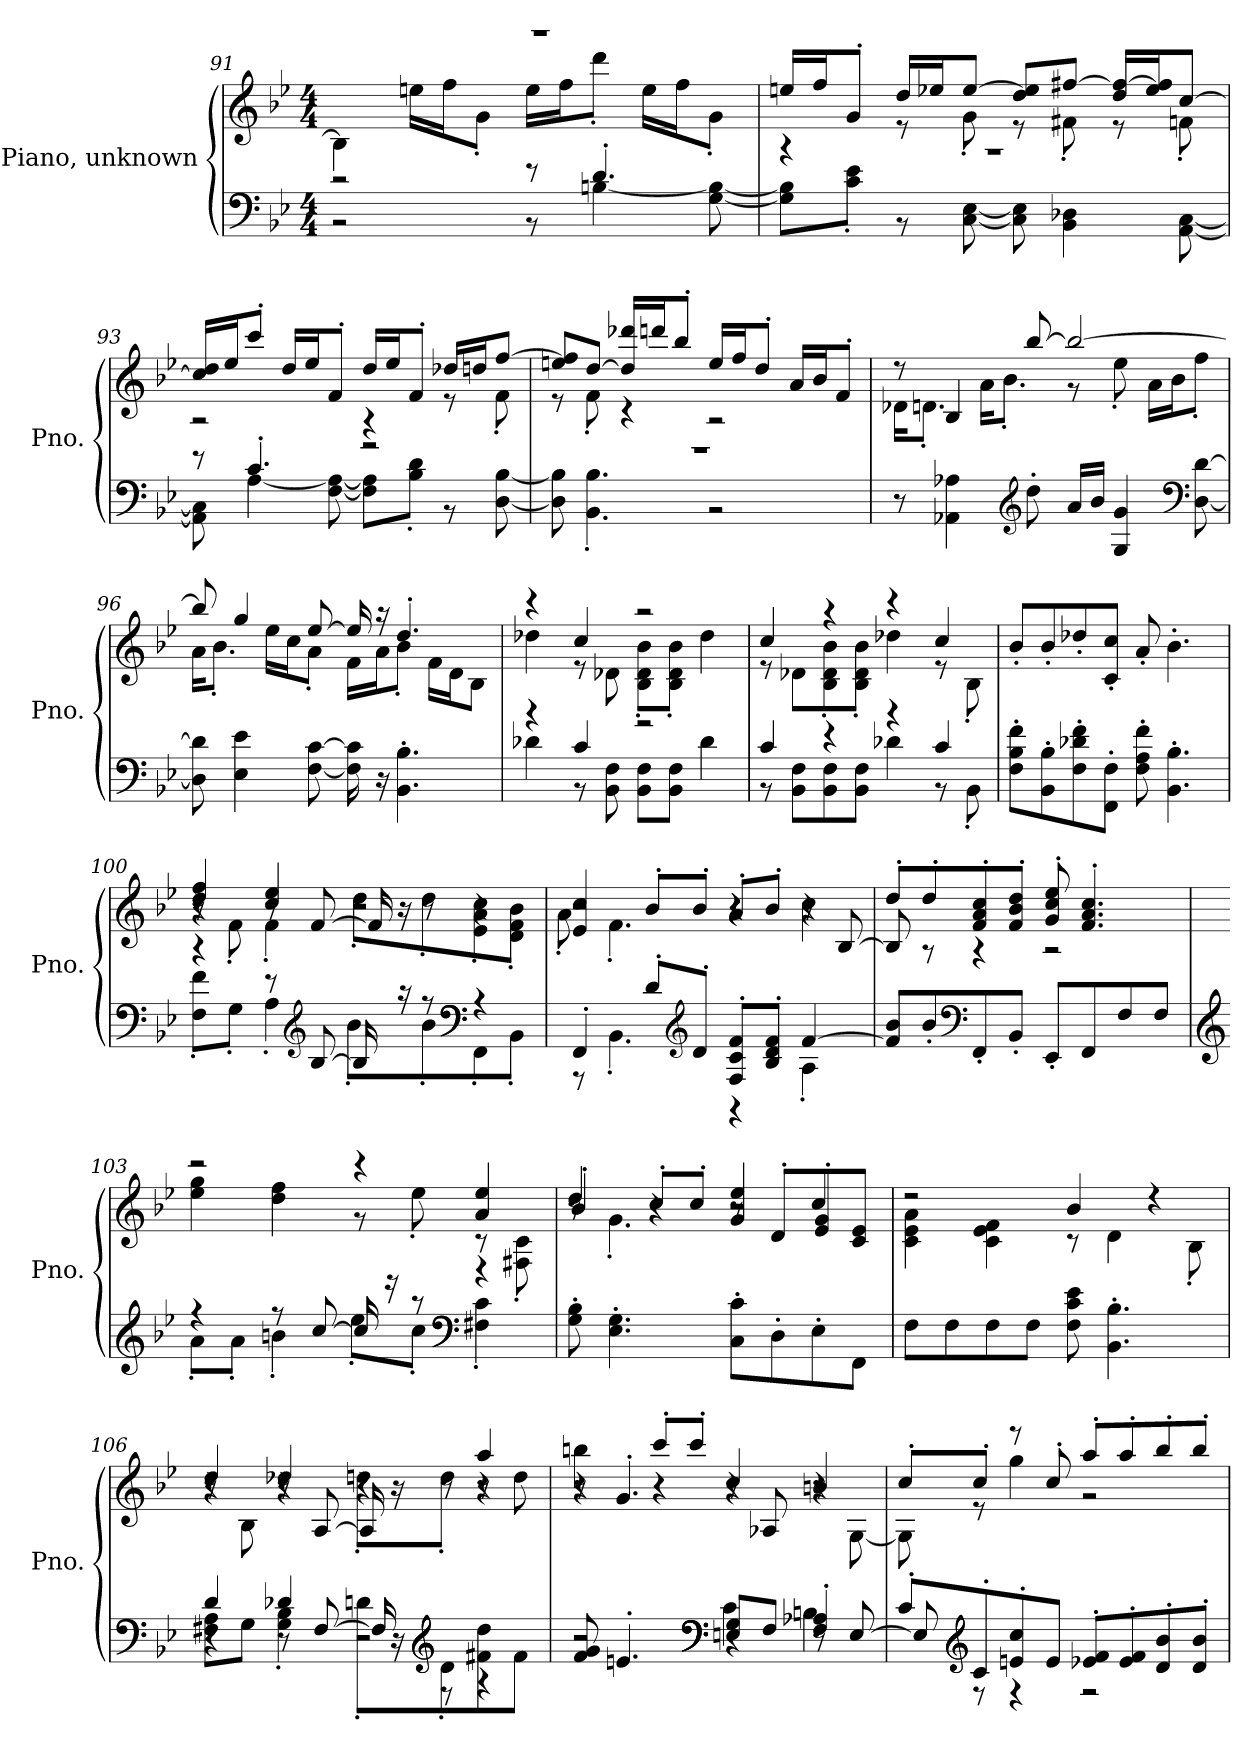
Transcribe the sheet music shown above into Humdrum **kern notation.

**kern	**kern
*part1	*part1
*staff2	*staff1
*I"Piano, unknown	*
*I'Pno.	*
*clefF4	*clefG2
*k[b-e-]	*k[b-e-]
*M4/4	*M4/4
=91	=91
*^	*^
2r	2r	1r	4B-\]
.	.	.	16een\LL
.	.	.	16ff\J
.	.	.	8g'\J
8r	8r	.	16ee\LL
.	.	.	16ff\J
4.d'/	[4Bn\	.	8ddd'\J
.	.	.	16ee\LL
.	.	.	16ff\J
.	[8G\ 8B\_	.	8g'\J
=92	=92	=92	=92
1r	8G\] 8B\]L	16een/LL	4r
.	.	16ff/J	.
.	8c\' 8e-\'J	8g'/J	.
.	8r	16dd/LL	8r
.	.	16ee-X/J	.
.	[8C\ [8E-\	[8ee-/J	8g'\
.	8C\] 8E-\]	8dd/ 8ee-/]L	8r
.	4BB-\ 4D-X\	[8ff#X/J	8f#X'\
.	.	16dd/ 16ff#/_LL	8r
.	.	16ee-/ 16ff#/]J	.
.	[8AA\ [8C\	[8cc/J	8fn'\
!!LO:LB:g=z	!!
=93	=93	=93	=93
8r	8AA\] 8C\]	16cc/] 16dd/LL	2r
.	.	16ee-/J	.
4.c'/	[4A\	8ccc'/J	.
.	.	16dd/LL	.
.	.	16ee-/J	.
.	[8F\ 8A\_	8f'/J	.
2r	8F\] 8A\]L	16dd/LL	4r
.	.	16ee-/J	.
.	8B-\' 8d\'J	8f'/J	.
.	8r	16dd-X/LL	8r
.	.	16ddn/J	.
.	[8D\ [8B-\	[8ff/J	8f'\
=94	=94	=94	=94
1r	8D\] 8B-\]	8een/ 8ff/]L	8r
.	4.BB-\' 4.B-\'	[8dd/J	8f'\
.	.	16dd/] 16ddd-X/LL	4r
.	.	16dddn/J	.
.	.	8bb-'/J	.
.	2r	16ee/LL	2r
.	.	16ff/J	.
.	.	8dd'/J	.
.	.	16a/LL	.
.	.	16b-/J	.
.	.	8f'/J	.
*v	*v	*	*
=95	=95	=95
8r	8r	16d-X\KL
.	.	8.dn'\J
4AA-X\ 4A-X\	4B-/	.
.	.	16a\KL
.	.	8.b-'\J
*clefG2	*	*
8dd'\	[8bb-/	.
16a/LL	2bb-/_	8r
16b-/JJ	.	.
4G/ 4g/	.	8ee-'\
.	.	16a\LL
.	.	16b-\J
*clefF4	*	*
[8D\ [8d\	.	8ff'\J
!!LO:LB:g=z	!!
=96	=96	=96
8D\] 8d\]	8bb-/]	16a\KL
.	.	8.b-'\J
4E-\ 4e-\	4gg/	.
.	.	16ee-\LL
.	.	16cc\J
[8F\ [8c\	[8ee-/	8a'\J
16F\] 16c\]	16ee-/]	16f\LL
16r	16r	16a\J
4.BB-\' 4.B-\'	4.dd'/	8b-'\J
.	.	16f\LL
.	.	16d\J
.	.	8B-\J
=97	=97	=97
*^	*	*
4r	4d-X\	4r	4dd-X\
4c/	8r	4cc/	8r
.	8BB-\ 8F\	.	8d-X\
2r	8BB-\ 8F\L	2r	8B-\' 8d-\' 8b-\'L
.	8BB-\ 8F\J	.	8B-\' 8d-\' 8b-\'J
.	4d-\	.	4dd-\
=98	=98	=98	=98
4c/	8r	4cc/	8r
.	8BB-\ 8F\L	.	8d-X\L
4r	8BB-\ 8F\	4r	8B-\' 8d-\' 8b-\'
.	8BB-\ 8F\J	.	8B-\' 8d-\' 8b-\'J
4r	4d-X\	4r	4dd-X\
4c/	8r	4cc/	8r
.	8BB-'\	.	8B-'\
*v	*v	*	*
*	*v	*v
=99	=99
8F\' 8B-\' 8f\'L	8b-'/L
8BB-\' 8B-\'	8b-'/
8F\' 8d-X\' 8f\'	8dd-X'/
8FF\' 8F\'J	8c/' 8cc/'J
8F\' 8A\' 8f\'	8a'/
4.BB-\' 4.B-\'	4.b-'\
!!LO:LB:g=z
=100	=100
*^	*^
*	*	*	*^
4r	8F\' 8f\'L	4dd/ 4ff/	8r	4r
.	8G'\J	.	8f'\	.
8r	4A'\	4cc/ 4ee-/	4f'\	8r
*clefG2	*	*	*	*
[8B-/	.	.	.	[8f/
16B-/]	8b-'\L	2r	8dd'\L	16f/]
16r	.	.	.	16r
8r	8b-'\	.	8dd'\	8r
*clefF4	*	*	*	*
4r	8FF'\	.	8e-\' 8a\' 8cc\'	4r
.	8BB-'\J	.	8d\' 8f\' 8b-\'J	.
=101	=101	=101	=101	=101
4FF'/	8r	4e-/ 4cc/	8a'\	2r
.	4.BB-'\	.	4.f'\	.
8d'/L	.	8b-'/L	.	.
*clefG2	*	*	*	*
8d'/J	.	8b-'/J	.	.
8F/' 8c/' 8f/'L	4r	8a'/L	4r	4r
8B-/' 8d/' 8f/'J	.	8b-'/J	.	.
[4f/	4A'\	4r	4cc\	8r
.	.	.	.	[8B-/
*v	*v	*	*	*
*	*	*v	*v
=102	=102	=102
8f/] 8b-/L	8dd'/L	8B-/]
8b-'/	8dd'/	8r
*clefF4	*	*
8FF'/	8f/' 8a/' 8cc/'	4r
8BB-'/J	8f/' 8b-/' 8dd/'J	.
8EE-'/L	8g/' 8cc/' 8ee-/'	2r
8FF/	4.f/' 4.a/' 4.cc/'	.
8F/	.	.
8F/J	.	.
!!LO:PB:g=z	!!
=103	=103	=103
*clefG2	*	*
*^	*	*
4r	8a'\L	2r	4ee-\ 4gg\
.	8a'\J	.	.
8r	4bn'\	.	4dd\ 4ff\
[8cc/	.	.	.
16cc/]	8ee-'\L	4r	8r
16r	.	.	.
8r	8cc'\J	.	8ee-'\
*clefF4	*	*	*
4r	4F#X\' 4c\'	4a/ 4ee-/	8r
.	.	.	8F#X\' 8c\'
*v	*v	*	*
=104	=104	=104
*	*	*^
8G\' 8B-\'	4dd/	8r	4b-'/
4.E-\' 4.G\'	.	4.g'\	.
.	4r	.	8cc'/L
.	.	.	8cc'/J
8C\' 8c\'L	4g/ 4ee-/	2r	8r
8D'\	.	.	8d'/L
8E-'\	4cc/	.	8e-/' 8g/'
8FF\J	.	.	8c/ 8e-/J
*	*	*v	*v
=105	=105	=105
8F\L	2r	4c\ 4e-\ 4a\
8F\	.	.
8F\	.	4c\ 4e-\ 4f\
8F\J	.	.
8F\ 8c\ 8e-\	4b-/	8r
4.BB-\' 4.B-\'	.	4d\
.	4r	.
.	.	8B-'\
!!LO:LB:g=z
=106	=106	=106
*^	*	*^
*	*^	*	*	*
4d/	8F#X\ 8A\L	4r	4dd/	8r	4r
.	8G\J	.	.	8B-\	.
4d-X/	4G\' 4B-\'	8r	4dd-X/	4r	8r
.	.	[8F#/	.	.	[8A/
2r	8dn'\L	16F#/]	4r	8ddn'\L	16A/]
.	.	16r	.	.	16r
*clefG2	*	*	*	*	*
.	8d'\	8r	.	8dd'\J	8r
.	8f#X\ 8dd\	4r	4aa/	8r	4r
.	8f#\J	.	.	8dd\	.
=107	=107	=107	=107	=107	=107
8f/ 8g/	2r	2r	4r	4bbn\	8r
4.en'/	.	.	.	.	4.g'/
.	.	.	8ccc'/L	4r	.
.	.	.	8ccc'/J	.	.
*clefF4	*	*	*	*	*
8En/ 8G/L	4c\	4r	8r	4r	4cc/
8F/J	.	.	8A-X/	.	.
4F/' 4A-X/'	4Bn\	8r	4r	8r	4bn/
.	.	[8E/	.	[8G\	.
*	*v	*v	*	*	*
*	*	*	*v	*v
!!LO:LB:g=z
=108	=108	=108	=108
8c'/L	8E/]	8cc'/L	8G\]
*clefG2	*	*	*
8c'/	8r	8cc'/J	8r
8en/' 8cc/'	4r	8r	4gg\
8e/J	.	8cc'/	.
8e-X/' 8f/'L	2r	8aa'/L	2r
8e-/' 8f/'	.	8aa'/	.
8d/' 8b-/'	.	8bb-'/	.
8d/' 8b-/'J	.	8bb-'/J	.
*v	*v	*	*
*	*v	*v
=	=
*-	*-
